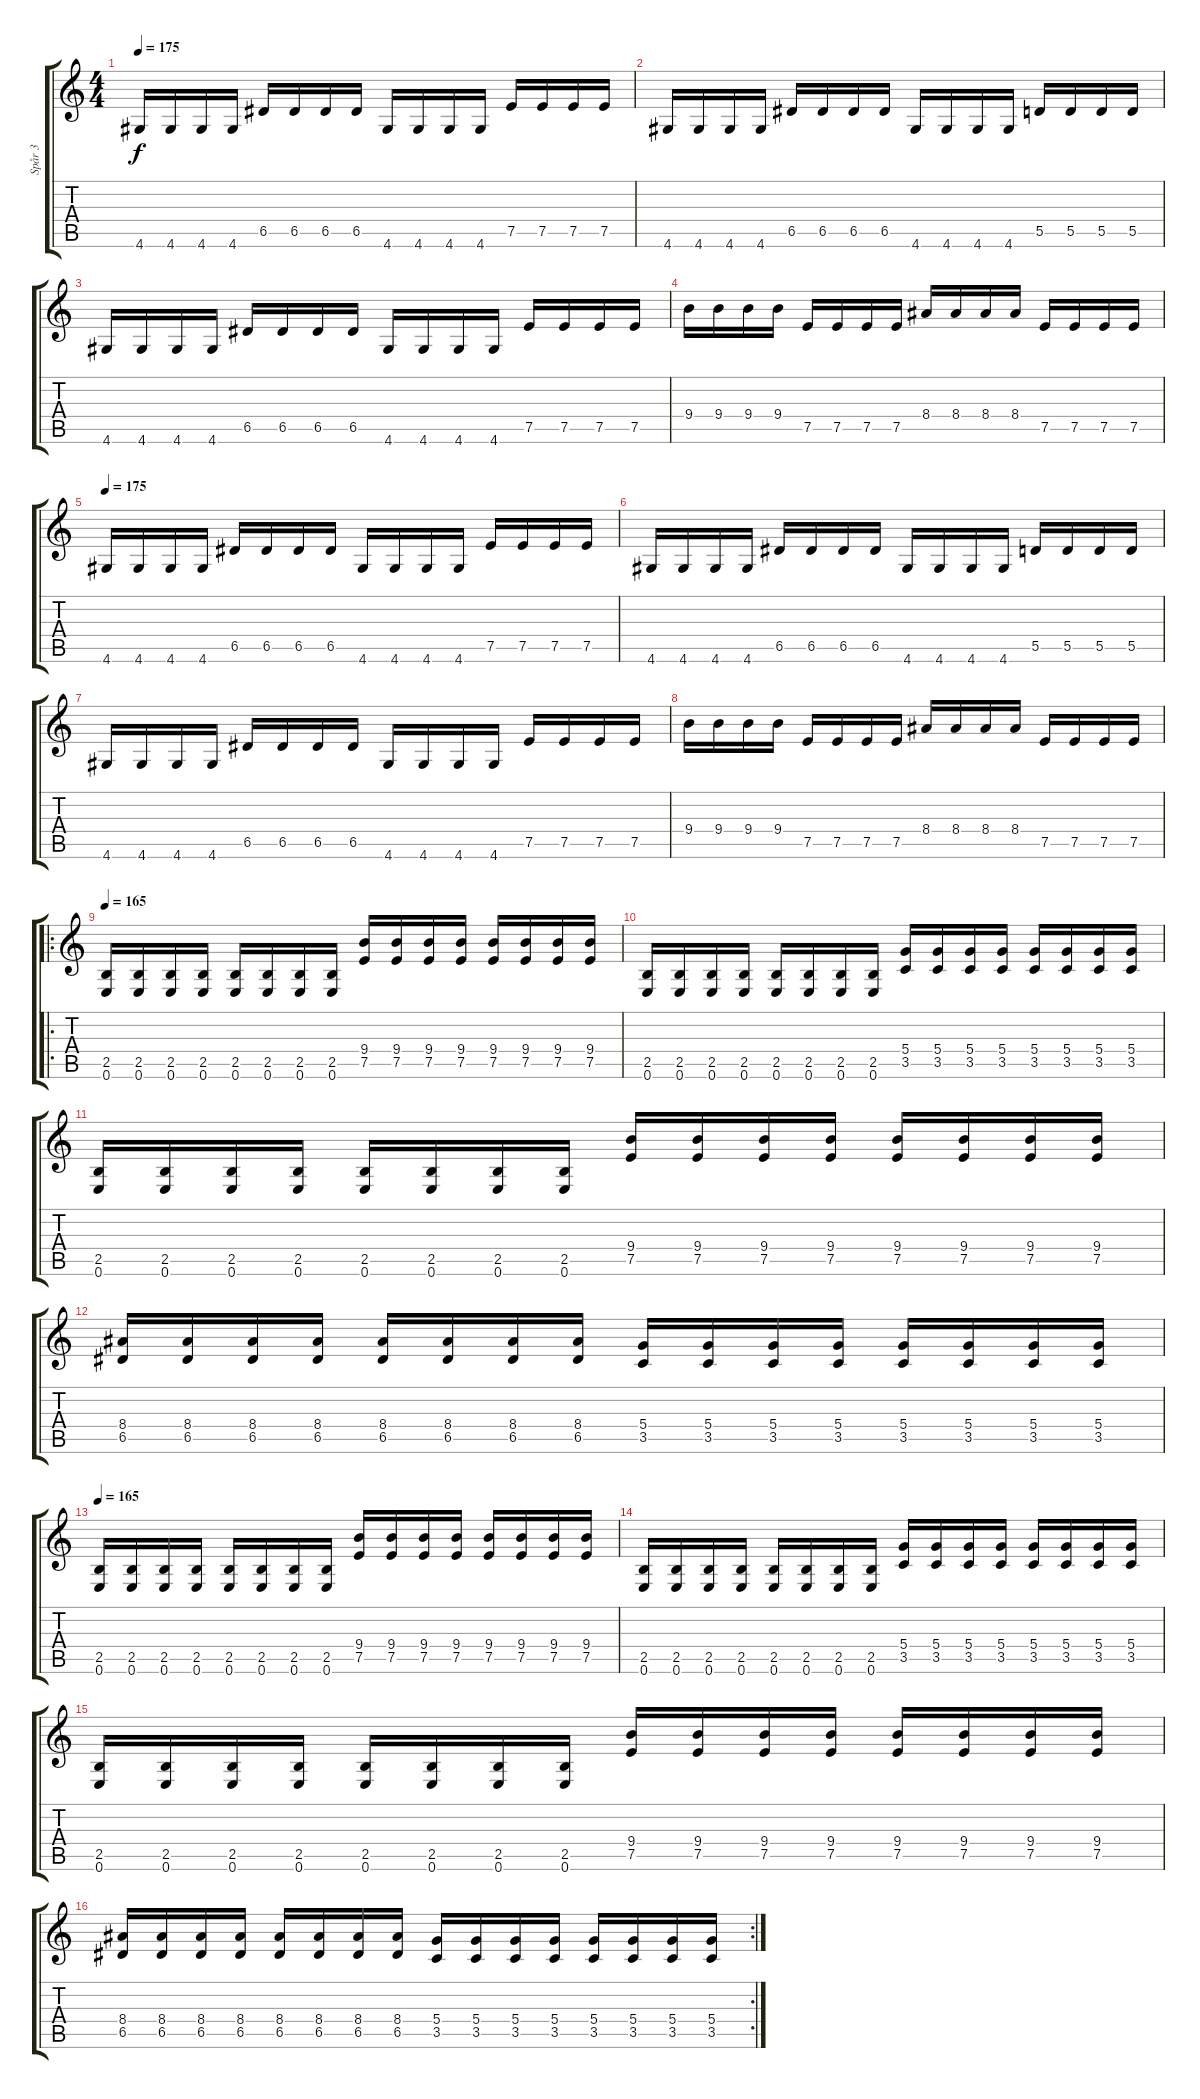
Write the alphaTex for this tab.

\track ("Spår 3" "Spår 3") {instrument distortionguitar}
\staff {score tabs}
\tuning (E4 B3 G3 D3 A2 E2) {hide}
\ts (4 4)
\tempo 175
\clef g2
\ks c
4.6.16{dy f} 4.6.16 4.6.16 4.6.16 6.5.16 6.5.16 6.5.16 6.5.16 4.6.16 4.6.16 4.6.16 4.6.16 7.5.16 7.5.16 7.5.16 7.5.16 |
4.6.16 4.6.16 4.6.16 4.6.16 6.5.16 6.5.16 6.5.16 6.5.16 4.6.16 4.6.16 4.6.16 4.6.16 5.5.16 5.5.16 5.5.16 5.5.16 |
4.6.16 4.6.16 4.6.16 4.6.16 6.5.16 6.5.16 6.5.16 6.5.16 4.6.16 4.6.16 4.6.16 4.6.16 7.5.16 7.5.16 7.5.16 7.5.16 |
9.4.16 9.4.16 9.4.16 9.4.16 7.5.16 7.5.16 7.5.16 7.5.16 8.4.16 8.4.16 8.4.16 8.4.16 7.5.16 7.5.16 7.5.16 7.5.16 |
\tempo 175
4.6.16 4.6.16 4.6.16 4.6.16 6.5.16 6.5.16 6.5.16 6.5.16 4.6.16 4.6.16 4.6.16 4.6.16 7.5.16 7.5.16 7.5.16 7.5.16 |
4.6.16 4.6.16 4.6.16 4.6.16 6.5.16 6.5.16 6.5.16 6.5.16 4.6.16 4.6.16 4.6.16 4.6.16 5.5.16 5.5.16 5.5.16 5.5.16 |
4.6.16 4.6.16 4.6.16 4.6.16 6.5.16 6.5.16 6.5.16 6.5.16 4.6.16 4.6.16 4.6.16 4.6.16 7.5.16 7.5.16 7.5.16 7.5.16 |
9.4.16 9.4.16 9.4.16 9.4.16 7.5.16 7.5.16 7.5.16 7.5.16 8.4.16 8.4.16 8.4.16 8.4.16 7.5.16 7.5.16 7.5.16 7.5.16 |
\ro
\tempo 165
(2.5 0.6).16 (2.5 0.6).16 (2.5 0.6).16 (2.5 0.6).16 (2.5 0.6).16 (2.5 0.6).16 (2.5 0.6).16 (2.5 0.6).16 (9.4 7.5).16 (9.4 7.5).16 (9.4 7.5).16 (9.4 7.5).16 (9.4 7.5).16 (9.4 7.5).16 (9.4 7.5).16 (9.4 7.5).16 |
(2.5 0.6).16 (2.5 0.6).16 (2.5 0.6).16 (2.5 0.6).16 (2.5 0.6).16 (2.5 0.6).16 (2.5 0.6).16 (2.5 0.6).16 (5.4 3.5).16 (5.4 3.5).16 (5.4 3.5).16 (5.4 3.5).16 (5.4 3.5).16 (5.4 3.5).16 (5.4 3.5).16 (5.4 3.5).16 |
(2.5 0.6).16 (2.5 0.6).16 (2.5 0.6).16 (2.5 0.6).16 (2.5 0.6).16 (2.5 0.6).16 (2.5 0.6).16 (2.5 0.6).16 (9.4 7.5).16 (9.4 7.5).16 (9.4 7.5).16 (9.4 7.5).16 (9.4 7.5).16 (9.4 7.5).16 (9.4 7.5).16 (9.4 7.5).16 |
(8.4 6.5).16 (8.4 6.5).16 (8.4 6.5).16 (8.4 6.5).16 (8.4 6.5).16 (8.4 6.5).16 (8.4 6.5).16 (8.4 6.5).16 (5.4 3.5).16 (5.4 3.5).16 (5.4 3.5).16 (5.4 3.5).16 (5.4 3.5).16 (5.4 3.5).16 (5.4 3.5).16 (5.4 3.5).16 |
\tempo 165
(2.5 0.6).16 (2.5 0.6).16 (2.5 0.6).16 (2.5 0.6).16 (2.5 0.6).16 (2.5 0.6).16 (2.5 0.6).16 (2.5 0.6).16 (9.4 7.5).16 (9.4 7.5).16 (9.4 7.5).16 (9.4 7.5).16 (9.4 7.5).16 (9.4 7.5).16 (9.4 7.5).16 (9.4 7.5).16 |
(2.5 0.6).16 (2.5 0.6).16 (2.5 0.6).16 (2.5 0.6).16 (2.5 0.6).16 (2.5 0.6).16 (2.5 0.6).16 (2.5 0.6).16 (5.4 3.5).16 (5.4 3.5).16 (5.4 3.5).16 (5.4 3.5).16 (5.4 3.5).16 (5.4 3.5).16 (5.4 3.5).16 (5.4 3.5).16 |
(2.5 0.6).16 (2.5 0.6).16 (2.5 0.6).16 (2.5 0.6).16 (2.5 0.6).16 (2.5 0.6).16 (2.5 0.6).16 (2.5 0.6).16 (9.4 7.5).16 (9.4 7.5).16 (9.4 7.5).16 (9.4 7.5).16 (9.4 7.5).16 (9.4 7.5).16 (9.4 7.5).16 (9.4 7.5).16 |
\rc 2
(8.4 6.5).16 (8.4 6.5).16 (8.4 6.5).16 (8.4 6.5).16 (8.4 6.5).16 (8.4 6.5).16 (8.4 6.5).16 (8.4 6.5).16 (5.4 3.5).16 (5.4 3.5).16 (5.4 3.5).16 (5.4 3.5).16 (5.4 3.5).16 (5.4 3.5).16 (5.4 3.5).16 (5.4 3.5).16
